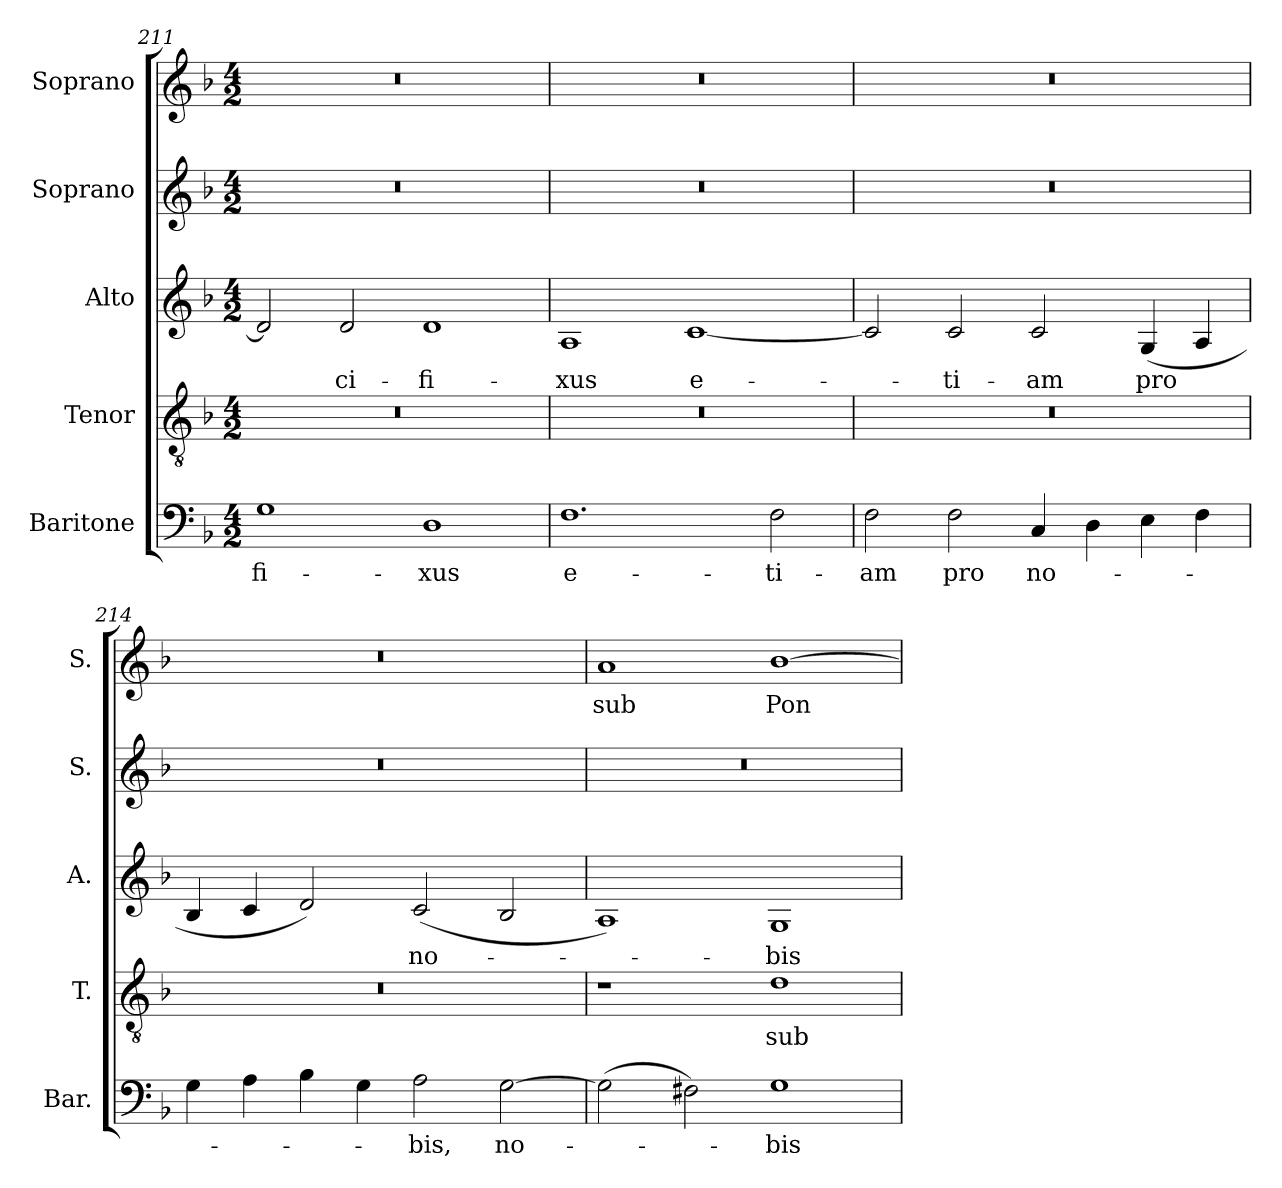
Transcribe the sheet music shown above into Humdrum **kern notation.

**kern	**text	**kern	**text	**kern	**text	**kern	**kern	**text
*part5	*part5	*part4	*part4	*part3	*part3	*part2	*part1	*part1
*staff5	*staff5	*staff4	*staff4	*staff3	*staff3	*staff2	*staff1	*staff1
*I"Baritone	*	*I"Tenor	*	*I"Alto	*	*I"Soprano	*I"Soprano	*
*I'Bar.	*	*I'T.	*	*I'A.	*	*I'S.	*I'S.	*
*clefF4	*	*clefGv2	*	*clefG2	*	*clefG2	*clefG2	*
*	*	*ITrd7c12	*	*	*	*	*	*
*k[b-]	*	*k[b-]	*	*k[b-]	*	*k[b-]	*k[b-]	*
*F:	*	*F:	*	*F:	*	*F:	*F:	*
*M4/2	*	*M4/2	*	*M4/2	*	*M4/2	*M4/2	*
=211	=211	=211	=211	=211	=211	=211	=211	=211
!	!LO:LY:b:color=#000000	!LO:N:vis=1	!	!	!	!LO:N:vis=1	!LO:N:vis=1	!
1Gi	-fi-	0r	.	2di/]	.	0r	0r	.
!	!	!	!	!	!LO:LY:b:color=#000000	!	!	!
.	.	.	.	2di/	-ci-	.	.	.
!	!LO:LY:b:color=#000000	!	!	!	!	!	!	!
!	!	!	!	!	!LO:LY:b:color=#000000	!	!	!
1Di	-xus	.	.	1di	-fi-	.	.	.
=212	=212	=212	=212	=212	=212	=212	=212	=212
!	!LO:LY:b:color=#000000	!LO:N:vis=1	!	!	!	!	!	!
!	!	!	!	!	!LO:LY:b:color=#000000	!LO:N:vis=1	!LO:N:vis=1	!
1.Fi	e-	0r	.	1Ai	-xus	0r	0r	.
!	!	!	!	!	!LO:LY:b:color=#000000	!	!	!
.	.	.	.	[1ci	e-	.	.	.
!	!LO:LY:b:color=#000000	!	!	!	!	!	!	!
2Fi\	-ti-	.	.	.	.	.	.	.
=213	=213	=213	=213	=213	=213	=213	=213	=213
!	!LO:LY:b:color=#000000	!LO:N:vis=1	!	!	!	!LO:N:vis=1	!LO:N:vis=1	!
2Fi\	-am	0r	.	2ci/]	.	0r	0r	.
!	!LO:LY:b:color=#000000	!	!	!	!	!	!	!
!	!	!	!	!	!LO:LY:b:color=#000000	!	!	!
2Fi\	pro	.	.	2ci/	-ti-	.	.	.
!	!LO:LY:b:color=#000000	!	!	!	!	!	!	!
!	!	!	!	!	!LO:LY:b:color=#000000	!	!	!
4Ci/	no-	.	.	2ci/	-am	.	.	.
4Di\	.	.	.	.	.	.	.	.
!	!	!	!	!	!LO:LY:b:color=#000000	!	!	!
4Ei\	.	.	.	(4Gi/	pro	.	.	.
4Fi\	.	.	.	4Ai/	.	.	.	.
=214	=214	=214	=214	=214	=214	=214	=214	=214
!	!	!LO:N:vis=1	!	!	!	!LO:N:vis=1	!LO:N:vis=1	!
4Gi\	.	0r	.	4B-i/	.	0r	0r	.
4Ai\	.	.	.	4ci/	.	.	.	.
4B-i\	.	.	.	2di/)	.	.	.	.
4Gi\	.	.	.	.	.	.	.	.
!	!LO:LY:b:color=#000000	!	!	!	!	!	!	!
!	!	!	!	!	!LO:LY:b:color=#000000	!	!	!
2Ai\	-bis,	.	.	(2ci/	no-	.	.	.
!	!LO:LY:b:color=#000000	!	!	!	!	!	!	!
[2Gi\	no-	.	.	2B-i/	.	.	.	.
=215	=215	=215	=215	=215	=215	=215	=215	=215
!	!	!	!	!	!	!LO:N:vis=1	!	!
!	!	!	!	!	!	!	!	!LO:LY:b:color=#000000
(2Gi\]	.	1r	.	1Ai)	.	0r	1ai	sub
2F#Xi\)	.	.	.	.	.	.	.	.
!	!LO:LY:b:color=#000000	!	!	!	!	!	!	!
!	!	!	!LO:LY:b:color=#000000	!	!	!	!	!
!	!	!	!	!	!LO:LY:b:color=#000000	!	!	!
!	!	!	!	!	!	!	!	!LO:LY:b:color=#000000
1Gi	-bis	1Di	sub	1Gi	-bis	.	[1b-i	Pon-
=	=	=	=	=	=	=	=	=
*-	*-	*-	*-	*-	*-	*-	*-	*-
